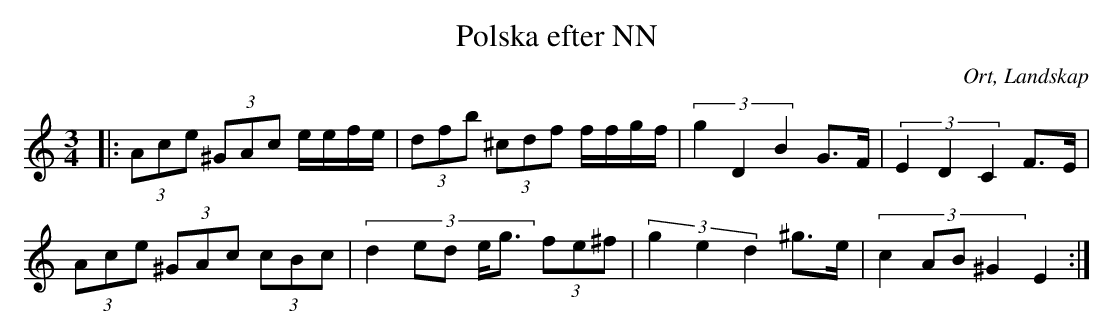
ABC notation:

X:1
T:Polska efter NN
O:Ort, Landskap
M:3/4
L:1/8
M:3/4
K:C
|: (3 Ace (3^GAc e/e/f/e/| (3 dfb (3^cdf f/f/g/f/|(3:2:3 g2 D2 B2 G>F|(3:2:3 E2 D2 C2 F>E|
(3 Ace (3^GAc (3cBc| (3:2:5 d2 ed e<g (3fe^f|(3:2:3 g2 e2 d2 ^g>e|(3:2:4 c2 AB ^G2 E2:|
